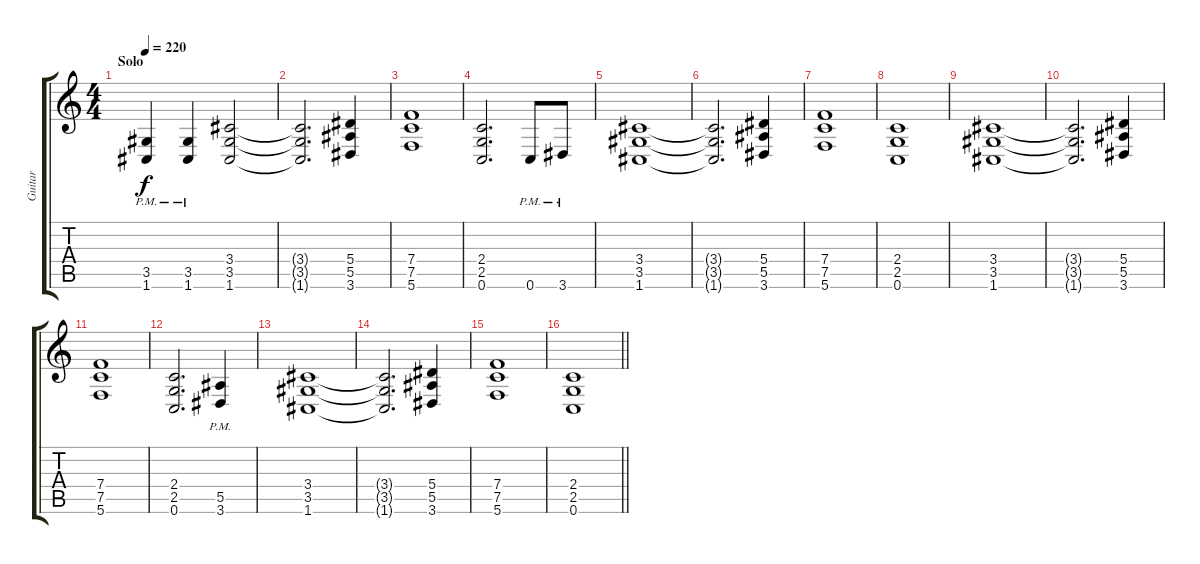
\track ("Guitar" "Guitar") {instrument distortionguitar}
\staff {score tabs}
\tuning (C4 G3 Eb3 Bb2 F2 C2) {hide}
\ts (4 4)
\section ("" "Solo")
\tempo 220
\clef g2
\ks c
(3.5{pm} 1.6{pm}).4{dy f} (3.5{pm} 1.6{pm}).4 (3.4 3.5 1.6).2 |
(3.4{t} 3.5{t} 1.6{t}).2{d} (5.4 5.5 3.6).4 |
(7.4 7.5 5.6).1 |
(2.4 2.5 0.6).2{d} 0.6{pm}.8 3.6{pm}.8 |
(3.4 3.5 1.6).1 |
(3.4{t} 3.5{t} 1.6{t}).2{d} (5.4 5.5 3.6).4 |
(7.4 7.5 5.6).1 |
(2.4 2.5 0.6).1 |
(3.4 3.5 1.6).1 |
(3.4{t} 3.5{t} 1.6{t}).2{d} (5.4 5.5 3.6).4 |
(7.4 7.5 5.6).1 |
(2.4 2.5 0.6).2{d} (5.5{pm} 3.6{pm}).4 |
(3.4 3.5 1.6).1 |
(3.4{t} 3.5{t} 1.6{t}).2{d} (5.4 5.5 3.6).4 |
(7.4 7.5 5.6).1 |
\barLineRight lightlight
(2.4 2.5 0.6).1
